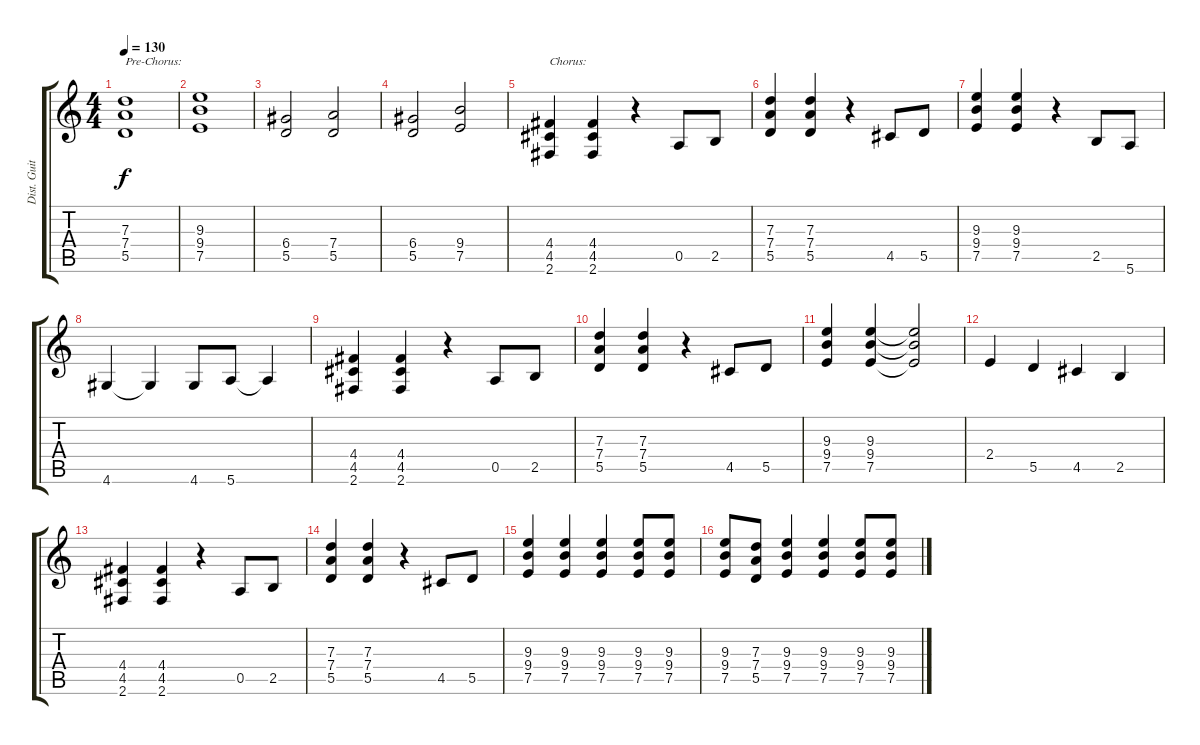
\track ("Dist. Guitar 2" "Dist. Guit") {instrument overdrivenguitar}
\staff {score tabs}
\tuning (E4 B3 G3 D3 A2 E2) {hide}
\ts (4 4)
\tempo 130
\clef g2
\ks c
(7.3 7.4 5.5).1{txt "Pre-Chorus:" dy f} |
(9.3 9.4 7.5).1 |
(6.4 5.5).2 (7.4 5.5).2 |
(6.4 5.5).2 (9.4 7.5).2 |
(4.4 4.5 2.6).4{txt "Chorus:"} (4.4 4.5 2.6).4 r.4 0.5.8 2.5.8 |
(7.3 7.4 5.5).4 (7.3 7.4 5.5).4 r.4 4.5.8 5.5.8 |
(9.3 9.4 7.5).4 (9.3 9.4 7.5).4 r.4 2.5.8 5.6.8 |
4.6.4 4.6{t}.4 4.6.8 5.6.8 5.6{t}.4 |
(4.4 4.5 2.6).4 (4.4 4.5 2.6).4 r.4 0.5.8 2.5.8 |
(7.3 7.4 5.5).4 (7.3 7.4 5.5).4 r.4 4.5.8 5.5.8 |
(9.3 9.4 7.5).4 (9.3 9.4 7.5).4 (9.3{t} 9.4{t} 7.5{t}).2 |
2.4.4 5.5.4 4.5.4 2.5.4 |
(4.4 4.5 2.6).4 (4.4 4.5 2.6).4 r.4 0.5.8 2.5.8 |
(7.3 7.4 5.5).4 (7.3 7.4 5.5).4 r.4 4.5.8 5.5.8 |
(9.3 9.4 7.5).4 (9.3 9.4 7.5).4 (9.3 9.4 7.5).4 (9.3 9.4 7.5).8 (9.3 9.4 7.5).8 |
(9.3 9.4 7.5).8 (7.3 7.4 5.5).8 (9.3 9.4 7.5).4 (9.3 9.4 7.5).4 (9.3 9.4 7.5).8 (9.3 9.4 7.5).8
